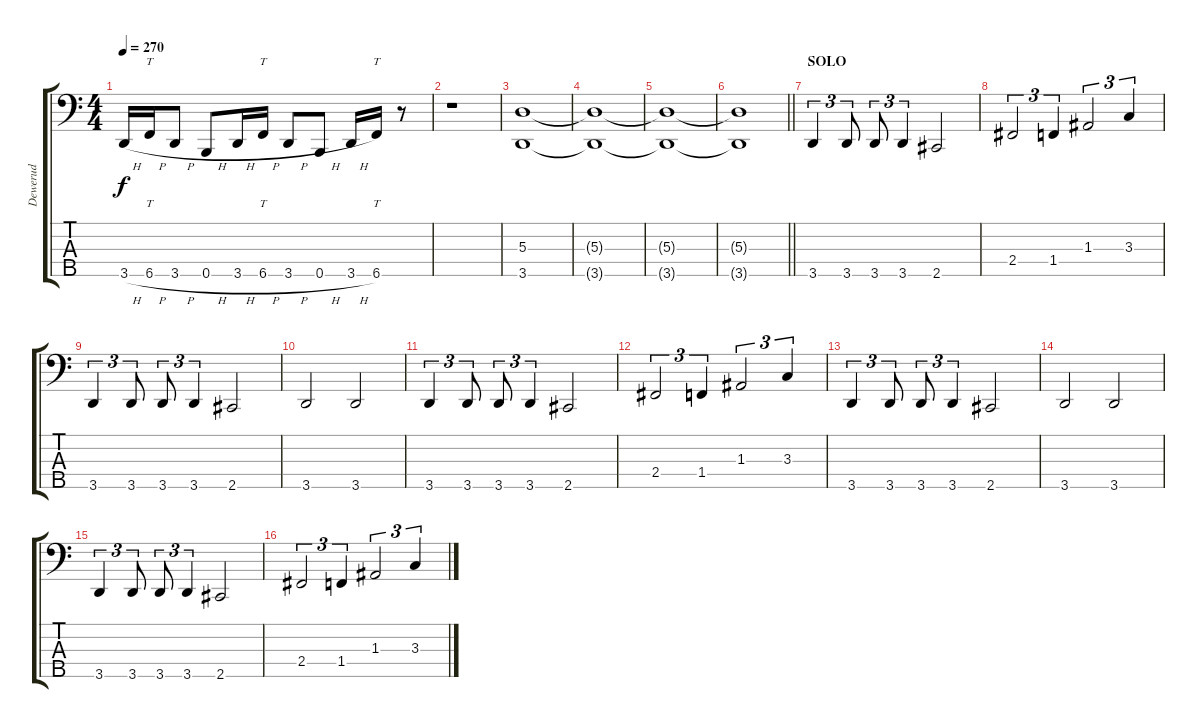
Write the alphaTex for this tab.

\track ("Dewerud" "Dewerud") {instrument electricbasspick}
\staff {score tabs}
\tuning (G2 D2 A1 E1 B0) {hide}
\ts (4 4)
\tempo 270
\clef f4
\ks c
3.5{h}.16{dy f} 6.5{h}.16{tt} 3.5{h}.8 0.5{h}.8 3.5{h}.16 6.5{h}.16{tt} 3.5{h}.8 0.5{h}.8 3.5{h}.16 6.5.16{tt} r.8 |
r.1 |
(5.3 3.5).1 |
(5.3{t} 3.5{t}).1 |
(5.3{t} 3.5{t}).1 |
\barLineRight lightlight
(5.3{t} 3.5{t}).1 |
\section ("" "SOLO")
3.5.4{tu (3 2)} 3.5.8{tu (3 2)} 3.5.8{tu (3 2)} 3.5.4{tu (3 2)} 2.5.2 |
2.4.2{tu (3 2)} 1.4.4{tu (3 2)} 1.3.2{tu (3 2)} 3.3.4{tu (3 2)} |
3.5.4{tu (3 2)} 3.5.8{tu (3 2)} 3.5.8{tu (3 2)} 3.5.4{tu (3 2)} 2.5.2 |
3.5.2 3.5.2 |
3.5.4{tu (3 2)} 3.5.8{tu (3 2)} 3.5.8{tu (3 2)} 3.5.4{tu (3 2)} 2.5.2 |
2.4.2{tu (3 2)} 1.4.4{tu (3 2)} 1.3.2{tu (3 2)} 3.3.4{tu (3 2)} |
3.5.4{tu (3 2)} 3.5.8{tu (3 2)} 3.5.8{tu (3 2)} 3.5.4{tu (3 2)} 2.5.2 |
3.5.2 3.5.2 |
3.5.4{tu (3 2)} 3.5.8{tu (3 2)} 3.5.8{tu (3 2)} 3.5.4{tu (3 2)} 2.5.2 |
2.4.2{tu (3 2)} 1.4.4{tu (3 2)} 1.3.2{tu (3 2)} 3.3.4{tu (3 2)}
